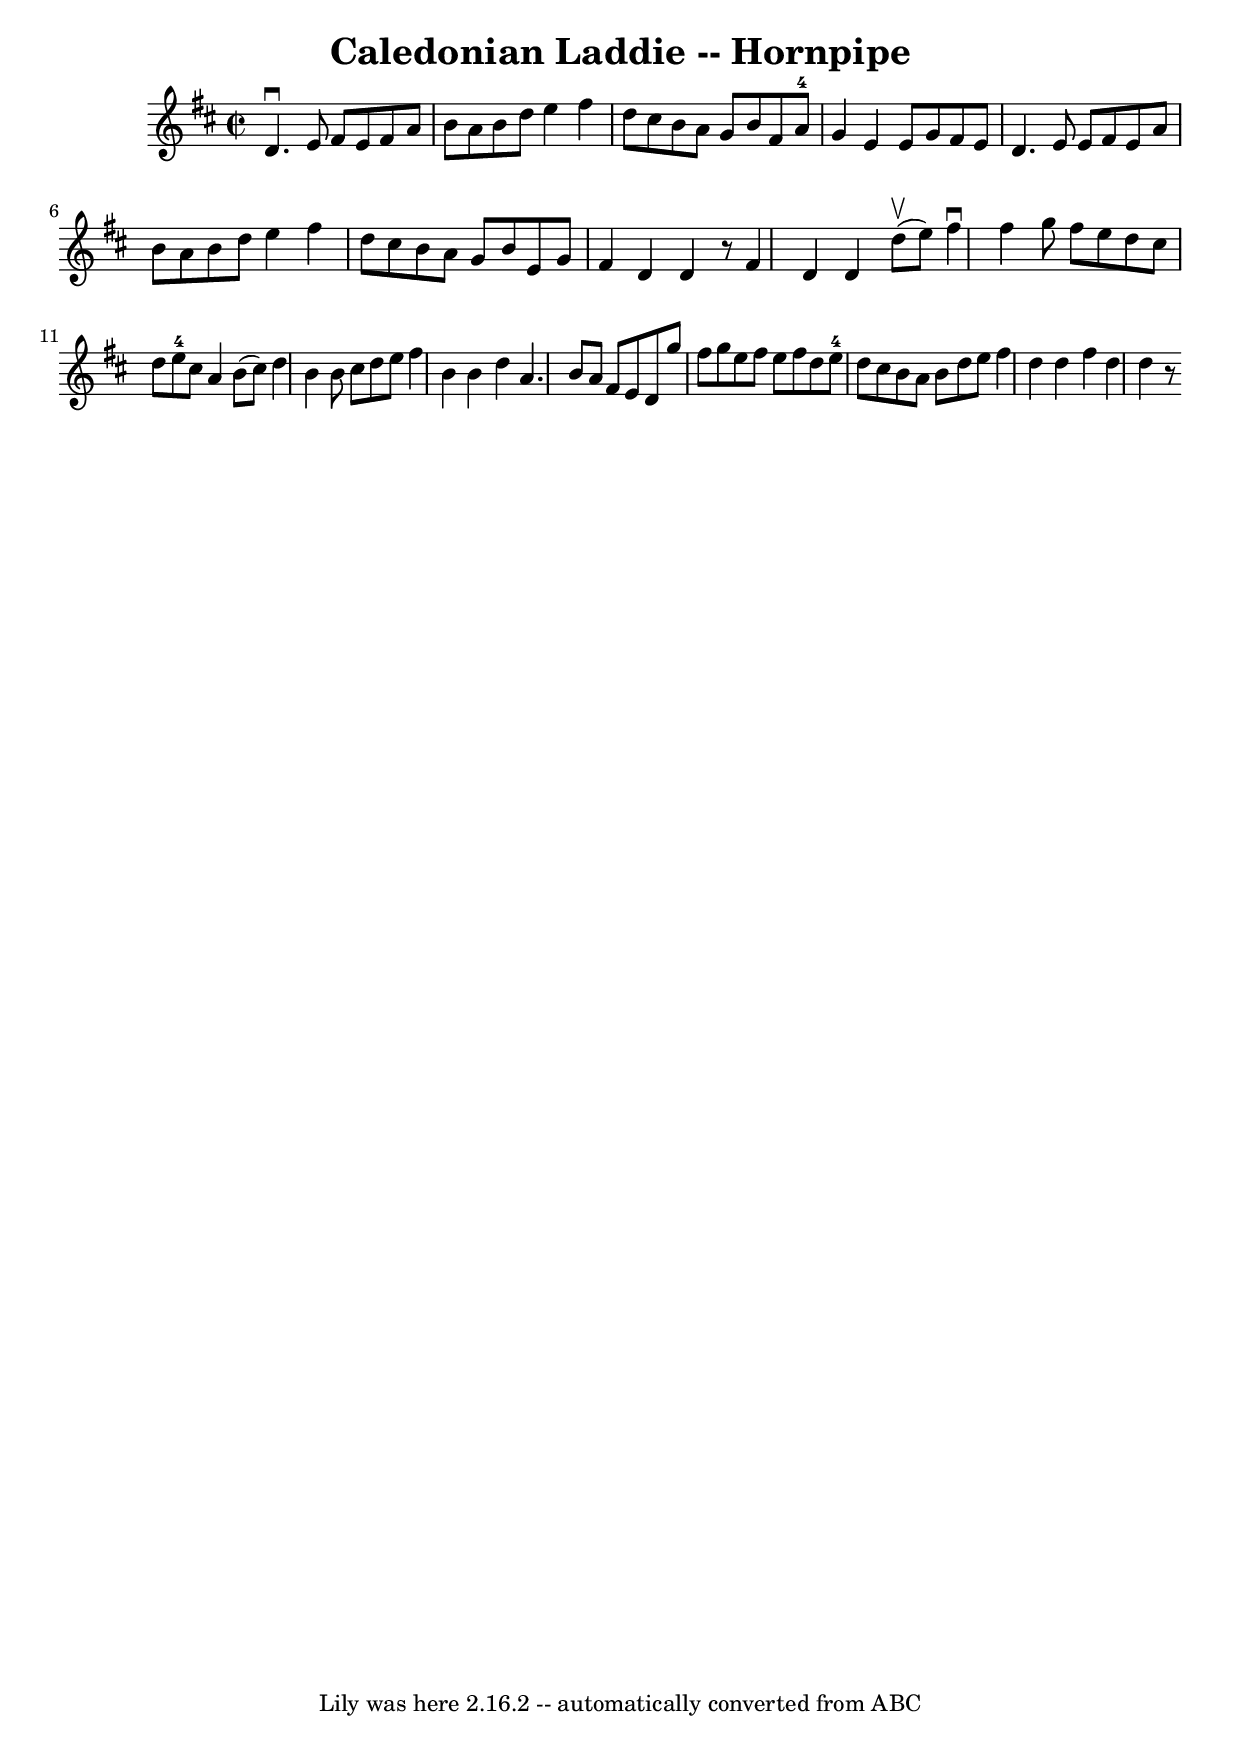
\version "2.16.2"
\include "Mammoth.ily"
\header {
  %% book = "Cole's 1000 Fiddle Tunes"
 crossRefNumber = "1"
 footnotes = ""
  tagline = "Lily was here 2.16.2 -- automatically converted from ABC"
  title = "Caledonian Laddie -- Hornpipe"

}
voicedefault =  {


  \override Staff.TimeSignature #'style = #'C
  \time 2/2 
  \key d \major d'4.^\downbow e'8 fis'8 e'8 fis'8 a'8   |
 b'8 a'8 b'8 d''8 e''4 fis''4  |
 d''8 cis''8 b'8 a'8 g'8 b'8 fis'8 a'8-4  |
 g'4 e'4 e'8 g'8 fis'8 e'8   |
 d'4. e'8 e'8 fis'8 e'8 a'8   |
 b'8 a'8 b'8 d''8 e''4 fis''4  |
 d''8 cis''8 b'8 a'8 g'8 b'8 e'8 g'8   |
 fis'4 d'4 d'4    r8 \bar ":|" fis'4 d'4 d'4  \bar "|."     \bar "|:" d''8 (^\upbow e''8)  |
 fis''4^\downbow fis''4 g''8 fis''8 e''8 d''8   |
 cis''8 d''8 e''8-4 cis''8 a'4 b'8 ( cis''8)  |
 d''4 b'4 b'8 cis''8 d''8 e''8  |
 fis''4 b'4 b'4 d''4   |
 a'4. b'8 a'8 fis'8 e'8 d'8   |
 g''8 fis''8 g''8 e''8 fis''8 e''8 fis''8 d''8   |
 e''8-4 d''8 cis''8 b'8 a'8 b'8 d''8 e''8   |
 fis''4 d''4 d''4  \bar ":|" fis''4 d''4 d''4       r8 \bar " |."   

}

\score{
  <<

    \context Staff="default"
    {
      \voicedefault 
      
    }

  >>
  \layout {
    
  }
  \midi {
  }

}
